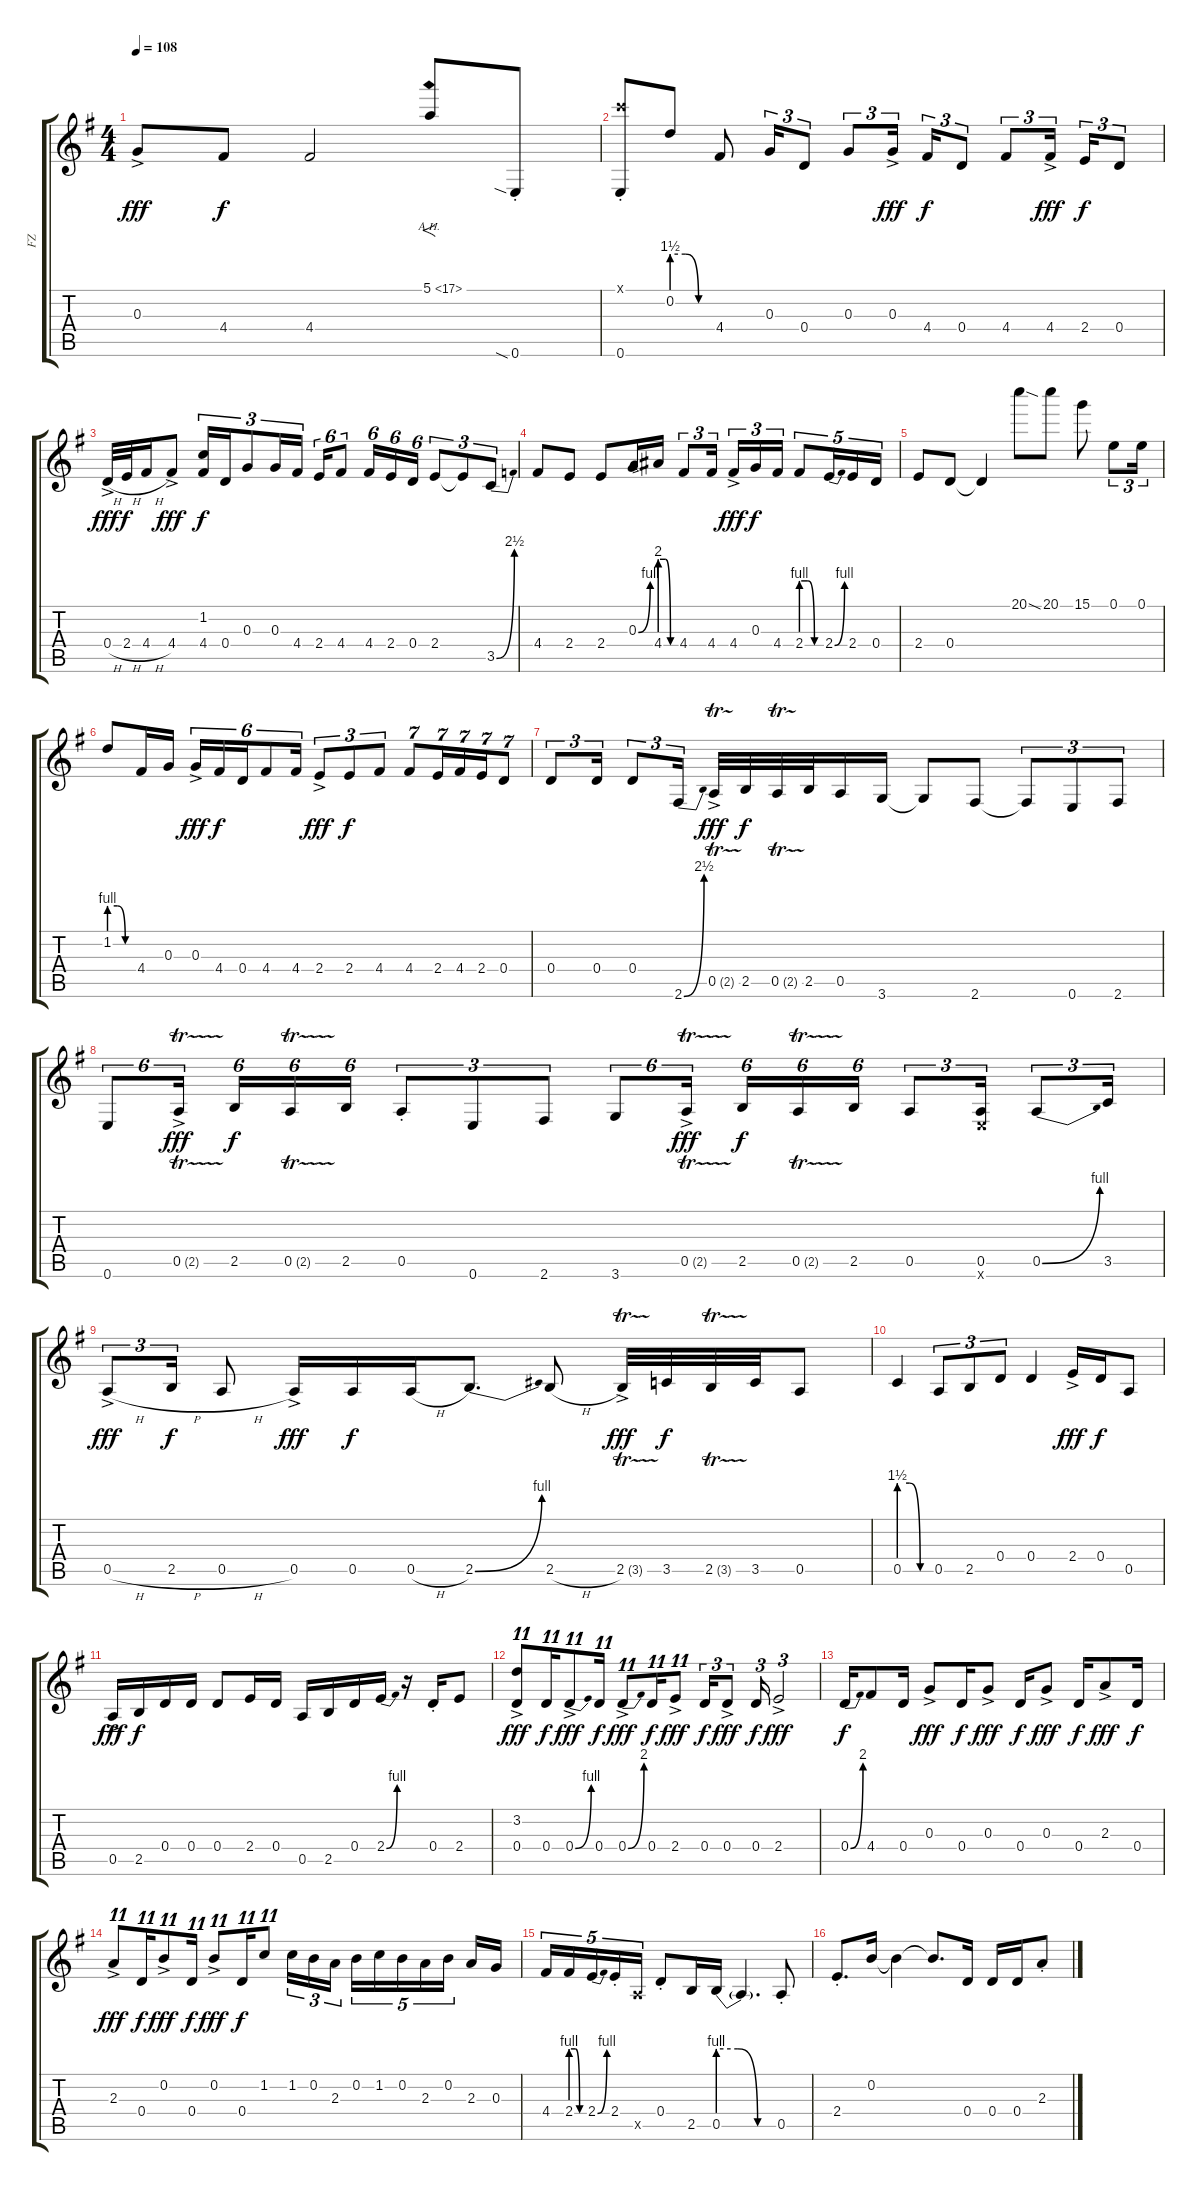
\track ("FZ" "FZ") {instrument electricguitarjazz}
\staff {score tabs}
\tuning (E4 B3 G3 D3 A2 E2) {hide}
\ts (4 4)
\tempo 108
\clef g2
\ks g
0.3{ac}.8{dy fff} 4.4.8{dy f} 4.4.2 5.1{ah 12}.8{f} 0.6{sia st}.8 |
(8.1{x} 0.6{st}).8 0.2{be (custom 0 6 20 6 40 0 60 0)}.8 4.4.8 0.3.16{tu (3 2)} 0.4.8{tu (3 2)} 0.3.8{tu (3 2)} 0.3{ac}.16{tu (3 2) dy fff beam splitsecondary} 4.4.16{tu (3 2) dy f} 0.4.8{tu (3 2)} 4.4.8{tu (3 2)} 4.4{ac}.16{tu (3 2) dy fff beam splitsecondary} 2.4.16{tu (3 2) dy f} 0.4.8{tu (3 2)} |
0.4{h ac}.32{dy fff} 2.4{h}.32{dy f} 4.4{h}.16 4.4{ac}.8{dy fff} (1.2 4.4).16{tu (3 2) dy f} 0.4.16{tu (3 2)} 0.3.8{tu (3 2)} 0.3.16{tu (3 2)} 4.4.16{tu (3 2)} 2.4.16{tu (6 4)} 4.4.8{tu (6 4)} 4.4.16{tu (6 4)} 2.4.16{tu (6 4)} 0.4.16{tu (6 4)} 2.4.8{tu (3 2)} 2.4{t}.8{tu (3 2)} 3.5{be (bend 0 0 60 10)}.8{tu (3 2)} |
4.4.8 2.4.8 2.4.8 0.3{be (bend 0 0 60 4)}.16 4.4{be (custom 0 8 20 8 40 0 60 0)}.16 4.4.8{tu (3 2)} 4.4.16{tu (3 2) beam splitsecondary} 4.4{ac}.16{tu (3 2) dy fff} 0.3.16{tu (3 2) dy f} 4.4.16{tu (3 2)} 2.4{be (custom 0 4 20 4 40 0 60 0)}.8{tu (5 4)} 2.4{be (bend 0 0 60 4)}.16{tu (5 4)} 2.4.16{tu (5 4)} 0.4.16{tu (5 4)} |
2.4.8 0.4.8 0.4{t}.4 20.1{sod}.8 20.1.8 15.1.8 0.1.8{tu (3 2)} 0.1.16{tu (3 2)} |
1.2{be (custom 0 4 20 4 40 0 60 0)}.8 4.4.16 0.3.16 0.3{ac}.16{tu (6 4) dy fff} 4.4.16{tu (6 4) dy f} 0.4.16{tu (6 4)} 4.4.8{tu (6 4)} 4.4.16{tu (6 4)} 2.4{ac}.8{tu (3 2) dy fff} 2.4.8{tu (3 2) dy f} 4.4.8{tu (3 2)} 4.4.8{tu (7 4)} 2.4.16{tu (7 4)} 4.4.16{tu (7 4)} 2.4.16{tu (7 4)} 0.4.8{tu (7 4)} |
0.4.8{tu (3 2)} 0.4.16{tu (3 2)} 0.4.8{tu (3 2)} 2.6{be (bend 0 0 60 10)}.16{tu (3 2)} 0.5{tr (2 64) ac}.32{dy fff} 2.5.32{dy f} 0.5{tr (2 64)}.32 2.5.32 0.5.16 3.6.16 3.6{t}.8 2.6.8 2.6{t}.8{tu (3 2)} 0.6.8{tu (3 2)} 2.6.8{tu (3 2)} |
0.6.8{tu (6 4)} 0.5{tr (2 64) ac}.16{tu (6 4) dy fff beam splitsecondary} 2.5.16{tu (6 4) dy f} 0.5{tr (2 64)}.16{tu (6 4)} 2.5.16{tu (6 4)} 0.5{st}.8{tu (3 2)} 0.6.8{tu (3 2)} 2.6.8{tu (3 2)} 3.6.8{tu (6 4)} 0.5{tr (2 64) ac}.16{tu (6 4) dy fff beam splitsecondary} 2.5.16{tu (6 4) dy f} 0.5{tr (2 64)}.16{tu (6 4)} 2.5.16{tu (6 4)} 0.5.8{tu (3 2)} (0.5 0.6{x}).16{tu (3 2)} 0.5{be (bend 0 0 60 4)}.8{tu (3 2)} 3.5.16{tu (3 2)} |
0.5{h ac}.8{tu (3 2) dy fff} 2.5{h}.16{tu (3 2) dy f} 0.5{h}.8 0.5{ac}.16{dy fff} 0.5.16{dy f} 0.5{h}.16 2.5{be (bend 0 0 60 4)}.8{d} 2.5{h}.8 2.5{tr (3 64) ac}.32{dy fff} 3.5.32{dy f} 2.5{tr (3 64)}.32 3.5.32 0.5.8 |
0.5{be (custom 0 6 20 6 40 0 60 0)}.4 0.5.8{tu (3 2)} 2.5.8{tu (3 2)} 0.4.8{tu (3 2)} 0.4.4 2.4{ac}.16{dy fff} 0.4.16{dy f} 0.5.8 |
0.5{ac}.16{dy fff} 2.5.16{dy f} 0.4.16 0.4.16 0.4.8 2.4.16 0.4.16 0.5.16 2.5.16 0.4.16 2.4{be (bend 0 0 60 4)}.16 r.16 0.4{st}.16 2.4.8 |
(3.2 0.4{ac}).8{tu (11 8) dy fff} 0.4.16{tu (11 8) dy f} 0.4{be (bend 0 0 60 4) ac}.8{tu (11 8) dy fff} 0.4.16{tu (11 8) dy f} 0.4{be (bend 0 0 60 8) ac}.8{tu (11 8) dy fff} 0.4.16{tu (11 8) dy f} 2.4{ac}.8{tu (11 8) dy fff} 0.4.16{tu (3 2) dy f} 0.4{ac}.8{tu (3 2) dy fff} 0.4.16{tu (3 2) dy f} 2.4{ac}.2{tu (3 2) dy fff} |
0.4{be (bend 0 0 60 8)}.16{dy f} 4.4.8 0.4.16 0.3{ac}.8{dy fff} 0.4.16{dy f} 0.3{ac}.8{dy fff} 0.4.16{dy f} 0.3{ac}.8{dy fff} 0.4.16{dy f} 2.3{ac}.8{dy fff} 0.4.16{dy f} |
2.3{ac}.8{tu (11 8) dy fff} 0.4.16{tu (11 8) dy f} 0.2{ac}.8{tu (11 8) dy fff} 0.4.16{tu (11 8) dy f} 0.2{ac}.8{tu (11 8) dy fff} 0.4.16{tu (11 8) dy f} 1.2.8{tu (11 8)} 1.2.16{tu (3 2)} 0.2.16{tu (3 2)} 2.3.16{tu (3 2) beam splitsecondary} 0.2.16{tu (5 4)} 1.2.16{tu (5 4)} 0.2.16{tu (5 4)} 2.3.16{tu (5 4)} 0.2.16{tu (5 4) beam splitsecondary} 2.3.16 0.3.16 |
4.4.16{tu (5 4)} 2.4{be (custom 0 4 20 4 40 0 60 0)}.16{tu (5 4)} 2.4{be (bend 0 0 60 4)}.16{tu (5 4)} 2.4{st}.16{tu (5 4)} 0.5{x}.16{tu (5 4)} 0.4{st}.8 2.5.16 0.5{be (custom 0 4 20 4 40 0 60 0)}.16 0.5{t}.4{d} 0.5{st}.8 |
2.4{st}.8{d} 0.2.16 0.2{t}.4 0.2{t}.8{d} 0.4.16 0.4.16 0.4.16 2.3{st}.8
